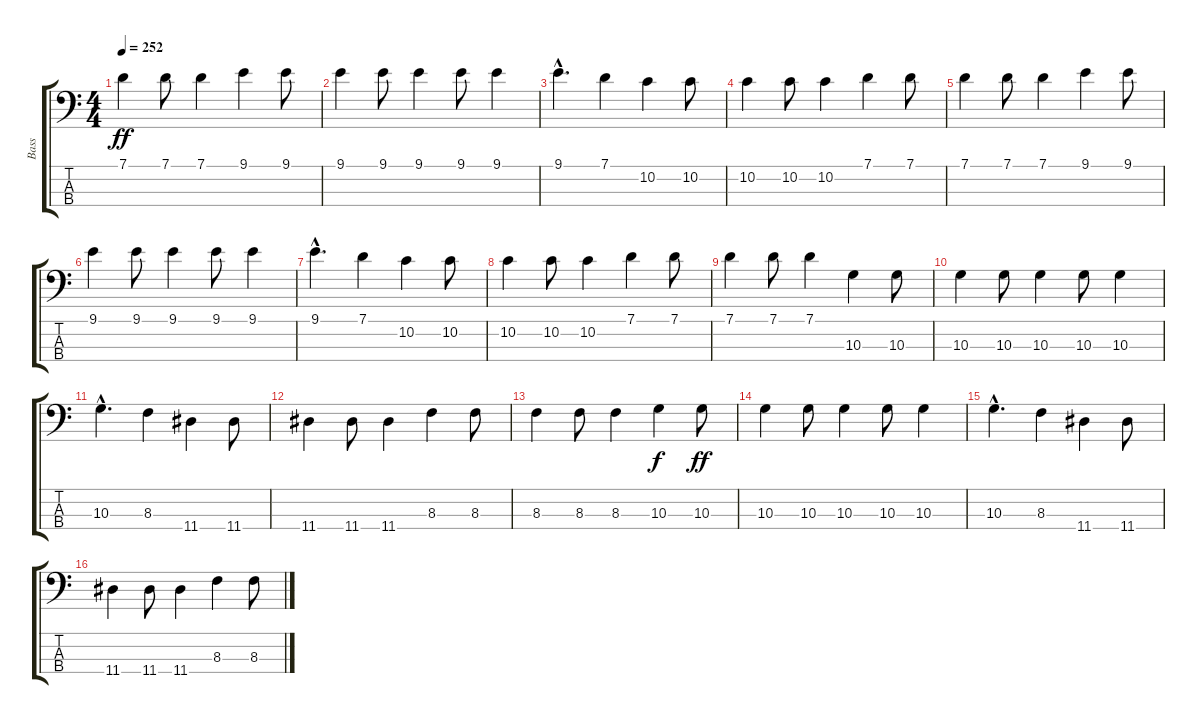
\track ("Bass" "Bass") {instrument electricbassfinger}
\staff {score tabs}
\tuning (G2 D2 A1 E1) {hide}
\ts (4 4)
\tempo 252
\clef f4
\ks c
7.1.4{dy ff} 7.1.8 7.1.4 9.1.4 9.1.8 |
9.1.4 9.1.8 9.1.4 9.1.8 9.1.4 |
9.1{hac}.4{d} 7.1.4 10.2.4 10.2.8 |
10.2.4 10.2.8 10.2.4 7.1.4 7.1.8 |
7.1.4 7.1.8 7.1.4 9.1.4 9.1.8 |
9.1.4 9.1.8 9.1.4 9.1.8 9.1.4 |
9.1{hac}.4{d} 7.1.4 10.2.4 10.2.8 |
10.2.4 10.2.8 10.2.4 7.1.4 7.1.8 |
7.1.4 7.1.8 7.1.4 10.3.4 10.3.8 |
10.3.4 10.3.8 10.3.4 10.3.8 10.3.4 |
10.3{hac}.4{d} 8.3.4 11.4.4 11.4.8 |
11.4.4 11.4.8 11.4.4 8.3.4 8.3.8 |
8.3.4 8.3.8 8.3.4 10.3.4{dy f} 10.3.8{dy ff} |
10.3.4 10.3.8 10.3.4 10.3.8 10.3.4 |
10.3{hac}.4{d} 8.3.4 11.4.4 11.4.8 |
11.4.4 11.4.8 11.4.4 8.3.4 8.3.8
